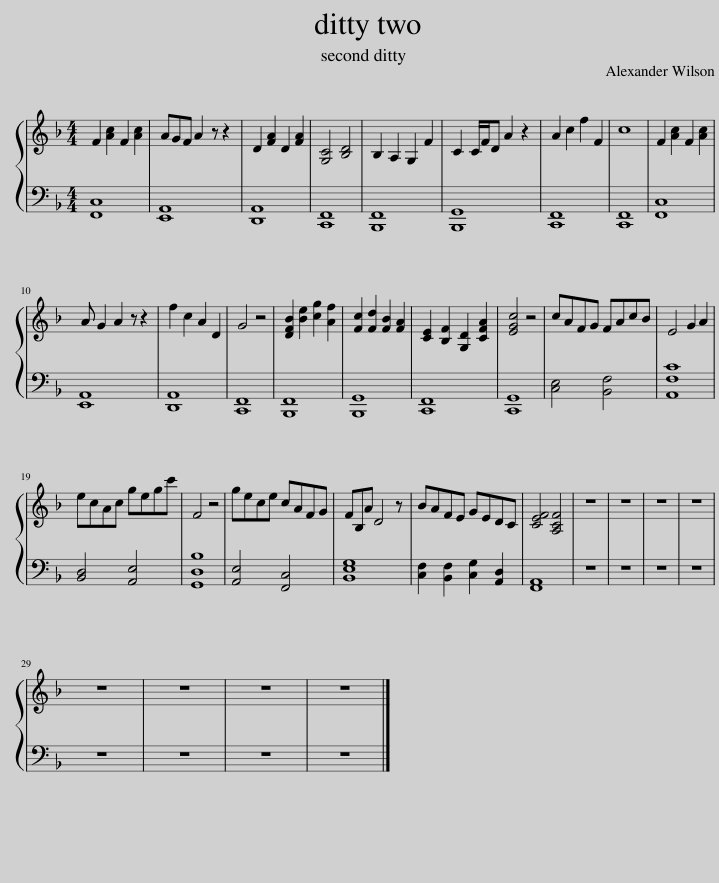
X:1
%%score { 1 | 2 }
L:1/8
M:4/4
I:linebreak $
K:F
V:1 treble
V:2 bass
V:1
 F2 [Ac]2 F2 [Ac]2 | AGF A2 z z2 | D2 [FA]2 D2 [FA]2 | [G,C]4 [B,D]4 | B,2 A,2 G,2 F2 | %5
 C2 C/F/D A2 z2 | A2 c2 f2 F2 | c8 | F2 [Ac]2 F2 [Ac]2 |$ A G2 A2 z z2 | %10
 f2 c2 A2 D2 | G4 z4 | [DFB]2 [Be]2 [cg]2 [Af]2 | [Fc]2 [Fd]2 [FB]2 [FA]2 | [CE]2 [B,F]2 [G,D]2 [CFA]2 | %15
 [EGc]4 z4 | cAFG FAcB | E4 G2 A2 |$ ecAc gegc' | F4 z4 | %20
 gece cAFG | FB,A D4 z | BAFE GEDC | [CEF]4 [A,CF]4 | z8 | %25
 z8 | z8 | z8 |$ z8 | z8 | %30
 z8 | z8 |] %32
V:2
 [F,,C,]8 | [E,,A,,]8 | [D,,A,,]8 | [C,,F,,]8 | [B,,,F,,]8 | %5
 [B,,,G,,]8 | [C,,F,,]8 | [C,,F,,]8 | [F,,C,]8 |$ [E,,A,,]8 | %10
 [D,,A,,]8 | [C,,F,,]8 | [B,,,F,,]8 | [B,,,G,,]8 | [C,,F,,]8 | %15
 [C,,G,,]8 | [C,E,]4 [B,,F,]4 | [A,,F,C]8 |$ [B,,D,]4 [A,,E,]4 | [G,,D,B,]8 | %20
 [A,,E,]4 [F,,C,]4 | [B,,E,G,]8 | [C,F,]2 [B,,F,]2 [C,G,]2 [A,,D,]2 | [F,,A,,]8 | z8 | %25
 z8 | z8 | z8 |$ z8 | z8 | %30
 z8 | z8 |] %32
